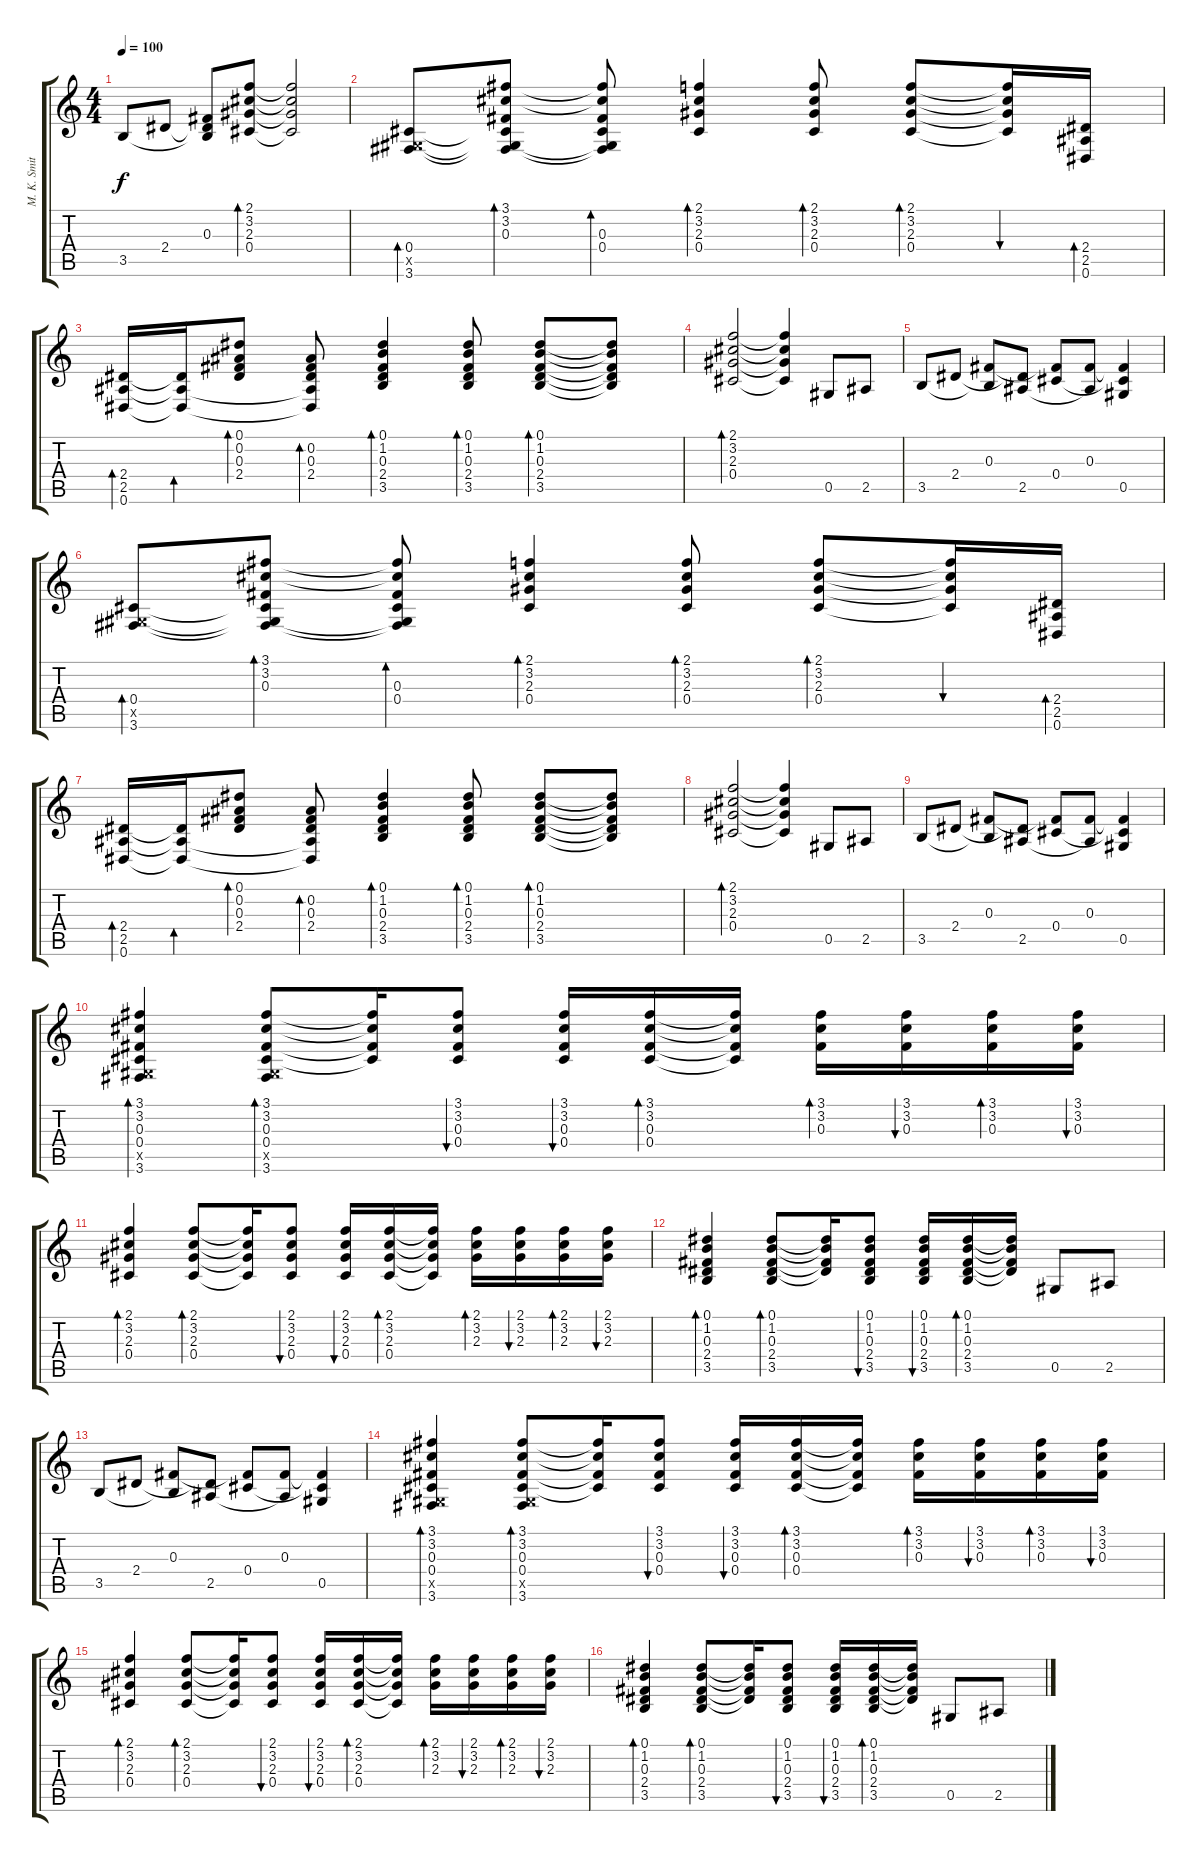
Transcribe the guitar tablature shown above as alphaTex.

\track ("M. K. Smith (Acoustic)" "M. K. Smit") {instrument acousticguitarsteel}
\staff {score tabs}
\tuning (Eb4 Bb3 Gb3 Db3 Ab2 Eb2) {hide}
\ts (4 4)
\tempo 100
\clef g2
\ks c
3.5.8{dy f} 2.4.8 (0.3 2.4{t} 3.5{t}).8 (2.1 3.2 2.3 0.4).8{bd 60} (2.1{t} 3.2{t} 2.3{t} 0.4{t}).2 |
(0.4 0.5{x} 3.6).8{bd 60} (3.1 3.2 0.3 0.4{t} 0.5{t} 3.6{t}).8{bd 60} (3.1{t} 3.2{t} 0.3 0.4 0.5{t} 3.6{t}).8{bd 60} (2.1 3.2 2.3 0.4).4{bd 60} (2.1 3.2 2.3 0.4).8{bd 60} (2.1 3.2 2.3 0.4).8{bd 60} (2.1{t} 3.2{t} 2.3{t} 0.4{t}).16{bu 60} (2.4 2.5 0.6).16{bd 60} |
(2.4 2.5 0.6).16{bd 60} (2.4{t} 2.5{t} 0.6{t}).16{bd 60} (0.1 0.2 0.3 2.4).8{bd 60} (0.2 0.3 2.4 2.5{t} 0.6{t}).8{bd 60} (0.1 1.2 0.3 2.4 3.5).4{bd 60} (0.1 1.2 0.3 2.4 3.5).8{bd 60} (0.1 1.2 0.3 2.4 3.5).8{bd 60} (0.1{t} 1.2{t} 0.3{t} 2.4{t} 3.5{t}).8 |
(2.1 3.2 2.3 0.4).2{bd 60} (2.1{t} 3.2{t} 2.3{t} 0.4{t}).4 0.5.8 2.5.8 |
3.5.8 2.4.8 (0.3 3.5{t}).8 (2.4{t} 2.5).8 (0.3{t} 0.4).8 (0.3 2.5{t}).8 (0.3{t} 0.4{t} 0.5).4 |
(0.4 0.5{x} 3.6).8{bd 60} (3.1 3.2 0.3 0.4{t} 0.5{t} 3.6{t}).8{bd 60} (3.1{t} 3.2{t} 0.3 0.4 0.5{t} 3.6{t}).8{bd 60} (2.1 3.2 2.3 0.4).4{bd 60} (2.1 3.2 2.3 0.4).8{bd 60} (2.1 3.2 2.3 0.4).8{bd 60} (2.1{t} 3.2{t} 2.3{t} 0.4{t}).16{bu 60} (2.4 2.5 0.6).16{bd 60} |
(2.4 2.5 0.6).16{bd 60} (2.4{t} 2.5{t} 0.6{t}).16{bd 60} (0.1 0.2 0.3 2.4).8{bd 60} (0.2 0.3 2.4 2.5{t} 0.6{t}).8{bd 60} (0.1 1.2 0.3 2.4 3.5).4{bd 60} (0.1 1.2 0.3 2.4 3.5).8{bd 60} (0.1 1.2 0.3 2.4 3.5).8{bd 60} (0.1{t} 1.2{t} 0.3{t} 2.4{t} 3.5{t}).8 |
(2.1 3.2 2.3 0.4).2{bd 60} (2.1{t} 3.2{t} 2.3{t} 0.4{t}).4 0.5.8 2.5.8 |
3.5.8 2.4.8 (0.3 3.5{t}).8 (2.4{t} 2.5).8 (0.3{t} 0.4).8 (0.3 2.5{t}).8 (0.3{t} 0.4{t} 0.5).4 |
(3.1 3.2 0.3 0.4 0.5{x} 3.6).4{bd 60} (3.1 3.2 0.3 0.4 0.5{x} 3.6).8{bd 60} (3.1{t} 3.2{t} 0.3{t} 0.4{t}).16 (3.1 3.2 0.3 0.4).8{bu 60} (3.1 3.2 0.3 0.4).16{bu 60} (3.1 3.2 0.3 0.4).16{bd 60} (3.1{t} 3.2{t} 0.3{t} 0.4{t}).16 (3.1 3.2 0.3).16{bd 60} (3.1 3.2 0.3).16{bu 60} (3.1 3.2 0.3).16{bd 60} (3.1 3.2 0.3).16{bu 60} |
(2.1 3.2 2.3 0.4).4{bd 60} (2.1 3.2 2.3 0.4).8{bd 60} (2.1{t} 3.2{t} 2.3{t} 0.4{t}).16 (2.1 3.2 2.3 0.4).8{bu 60} (2.1 3.2 2.3 0.4).16{bu 60} (2.1 3.2 2.3 0.4).16{bd 60} (2.1{t} 3.2{t} 2.3{t} 0.4{t}).16 (2.1 3.2 2.3).16{bd 60} (2.1 3.2 2.3).16{bu 60} (2.1 3.2 2.3).16{bd 60} (2.1 3.2 2.3).16{bu 60} |
(0.1 1.2 0.3 2.4 3.5).4{bd 60} (0.1 1.2 0.3 2.4 3.5).8{bd 60} (0.1{t} 1.2{t} 0.3{t} 2.4{t}).16 (0.1 1.2 0.3 2.4 3.5).8{bu 60} (0.1 1.2 0.3 2.4 3.5).16{bu 60} (0.1 1.2 0.3 2.4 3.5).16{bd 60} (0.1{t} 1.2{t} 0.3{t} 2.4{t}).16 0.5.8 2.5.8 |
3.5.8 2.4.8 (0.3 3.5{t}).8 (2.4{t} 2.5).8 (0.3{t} 0.4).8 (0.3 2.5{t}).8 (0.3{t} 0.4{t} 0.5).4 |
(3.1 3.2 0.3 0.4 0.5{x} 3.6).4{bd 60} (3.1 3.2 0.3 0.4 0.5{x} 3.6).8{bd 60} (3.1{t} 3.2{t} 0.3{t} 0.4{t}).16 (3.1 3.2 0.3 0.4).8{bu 60} (3.1 3.2 0.3 0.4).16{bu 60} (3.1 3.2 0.3 0.4).16{bd 60} (3.1{t} 3.2{t} 0.3{t} 0.4{t}).16 (3.1 3.2 0.3).16{bd 60} (3.1 3.2 0.3).16{bu 60} (3.1 3.2 0.3).16{bd 60} (3.1 3.2 0.3).16{bu 60} |
(2.1 3.2 2.3 0.4).4{bd 60} (2.1 3.2 2.3 0.4).8{bd 60} (2.1{t} 3.2{t} 2.3{t} 0.4{t}).16 (2.1 3.2 2.3 0.4).8{bu 60} (2.1 3.2 2.3 0.4).16{bu 60} (2.1 3.2 2.3 0.4).16{bd 60} (2.1{t} 3.2{t} 2.3{t} 0.4{t}).16 (2.1 3.2 2.3).16{bd 60} (2.1 3.2 2.3).16{bu 60} (2.1 3.2 2.3).16{bd 60} (2.1 3.2 2.3).16{bu 60} |
(0.1 1.2 0.3 2.4 3.5).4{bd 60} (0.1 1.2 0.3 2.4 3.5).8{bd 60} (0.1{t} 1.2{t} 0.3{t} 2.4{t}).16 (0.1 1.2 0.3 2.4 3.5).8{bu 60} (0.1 1.2 0.3 2.4 3.5).16{bu 60} (0.1 1.2 0.3 2.4 3.5).16{bd 60} (0.1{t} 1.2{t} 0.3{t} 2.4{t}).16 0.5.8 2.5.8
